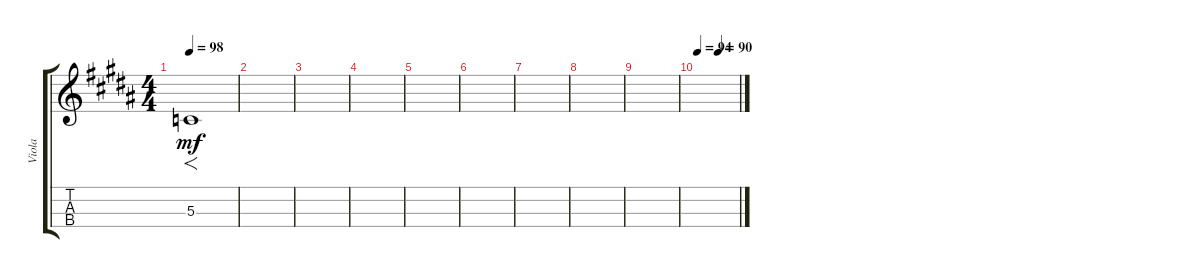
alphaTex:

\track ("Viola" "Viola") {instrument viola}
\staff {score tabs}
\tuning (A4 D4 G3 C3) {hide}
\ts (4 4)
\tempo 98
\clef g2
\ks b
5.3{t}.1{f dy mf} |
|
|
|
|
|
|
|
|
\tempo 94
\tempo (90 0.5)
